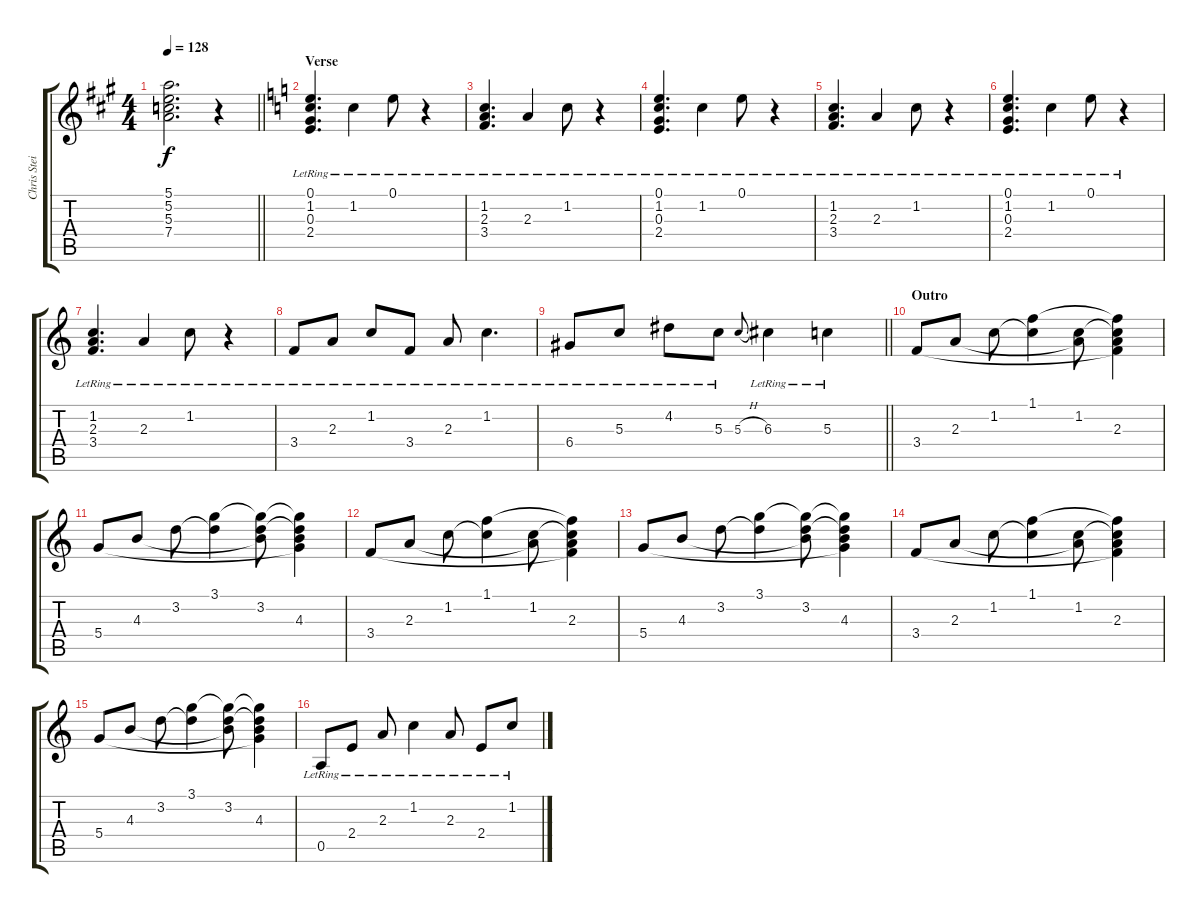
\track ("Chris Stein" "Chris Stei") {instrument electricguitarjazz}
\staff {score tabs}
\tuning (E4 B3 G3 D3 A2 E2) {hide}
\ts (4 4)
\tempo 128
\clef g2
\barLineRight lightlight
\ks a
(5.1 5.2 5.3 7.4).2{d dy f} r.4 |
\section ("" "Verse")
\ks c
(0.1{lr} 1.2{lr} 0.3{lr} 2.4{lr}).4{d} 1.2{lr}.4 0.1{lr}.8 r.4 |
(1.2{lr} 2.3{lr} 3.4{lr}).4{d} 2.3{lr}.4 1.2{lr}.8 r.4 |
(0.1{lr} 1.2{lr} 0.3{lr} 2.4{lr}).4{d} 1.2{lr}.4 0.1{lr}.8 r.4 |
(1.2{lr} 2.3{lr} 3.4{lr}).4{d} 2.3{lr}.4 1.2{lr}.8 r.4 |
(0.1{lr} 1.2{lr} 0.3{lr} 2.4{lr}).4{d} 1.2{lr}.4 0.1{lr}.8 r.4 |
(1.2{lr} 2.3{lr} 3.4{lr}).4{d} 2.3{lr}.4 1.2{lr}.8 r.4 |
3.4{lr}.8 2.3{lr}.8 1.2{lr}.8 3.4{lr}.8 2.3{lr}.8 1.2{lr}.4{d} |
\barLineRight lightlight
6.4{lr}.8 5.3{lr}.8 4.2{lr}.8 5.3{lr}.8 5.3{h}.8{gr onbeat} 6.3{lr}.4 5.3{lr}.4 |
\section ("" "Outro")
3.4.8 2.3.8 1.2.8 (1.1 1.2{t}).4 (1.2 2.3{t}).8 (1.1{t} 1.2{t} 2.3 3.4{t}).4 |
5.4.8 4.3.8 3.2.8 (3.1 3.2{t}).4 (3.1{t} 3.2 4.3{t}).8 (3.1{t} 3.2{t} 4.3 5.4{t}).4 |
3.4.8 2.3.8 1.2.8 (1.1 1.2{t}).4 (1.2 2.3{t}).8 (1.1{t} 1.2{t} 2.3 3.4{t}).4 |
5.4.8 4.3.8 3.2.8 (3.1 3.2{t}).4 (3.1{t} 3.2 4.3{t}).8 (3.1{t} 3.2{t} 4.3 5.4{t}).4 |
3.4.8 2.3.8 1.2.8 (1.1 1.2{t}).4 (1.2 2.3{t}).8 (1.1{t} 1.2{t} 2.3 3.4{t}).4 |
5.4.8 4.3.8 3.2.8 (3.1 3.2{t}).4 (3.1{t} 3.2 4.3{t}).8 (3.1{t} 3.2{t} 4.3 5.4{t}).4 |
0.5{lr}.8 2.4{lr}.8 2.3{lr}.8 1.2{lr}.4 2.3{lr}.8 2.4{lr}.8 1.2{lr}.8
